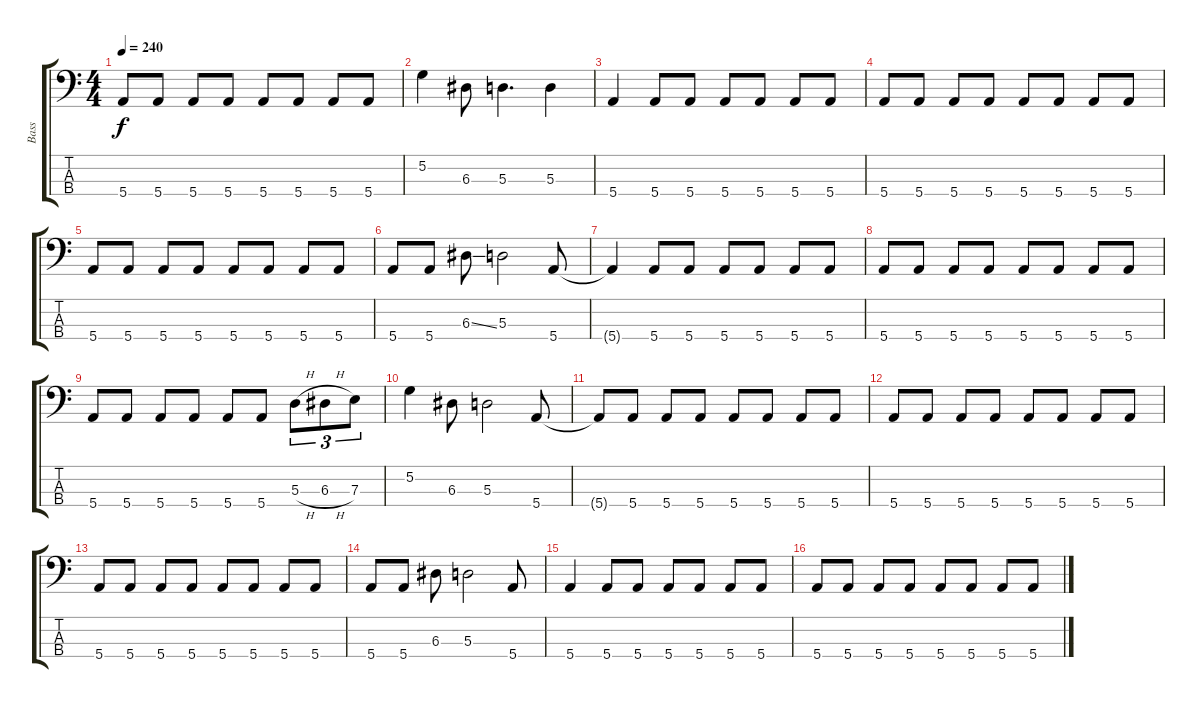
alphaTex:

\track ("Bass" "Bass") {instrument electricbassfinger}
\staff {score tabs}
\tuning (G2 D2 A1 E1) {hide}
\ts (4 4)
\tempo 240
\clef f4
\ks c
5.4.8{dy f} 5.4.8 5.4.8 5.4.8 5.4.8 5.4.8 5.4.8 5.4.8 |
5.2.4 6.3.8 5.3.4{d} 5.3.4 |
5.4.4 5.4.8 5.4.8 5.4.8 5.4.8 5.4.8 5.4.8 |
5.4.8 5.4.8 5.4.8 5.4.8 5.4.8 5.4.8 5.4.8 5.4.8 |
5.4.8 5.4.8 5.4.8 5.4.8 5.4.8 5.4.8 5.4.8 5.4.8 |
5.4.8 5.4.8 6.3{ss}.8 5.3.2 5.4.8 |
5.4{t}.4 5.4.8 5.4.8 5.4.8 5.4.8 5.4.8 5.4.8 |
5.4.8 5.4.8 5.4.8 5.4.8 5.4.8 5.4.8 5.4.8 5.4.8 |
5.4.8 5.4.8 5.4.8 5.4.8 5.4.8 5.4.8 5.3{h}.8{tu (3 2)} 6.3{h}.8{tu (3 2)} 7.3.8{tu (3 2)} |
5.2.4 6.3.8 5.3.2 5.4.8 |
5.4{t}.8 5.4.8 5.4.8 5.4.8 5.4.8 5.4.8 5.4.8 5.4.8 |
5.4.8 5.4.8 5.4.8 5.4.8 5.4.8 5.4.8 5.4.8 5.4.8 |
5.4.8 5.4.8 5.4.8 5.4.8 5.4.8 5.4.8 5.4.8 5.4.8 |
5.4.8 5.4.8 6.3.8 5.3.2 5.4.8 |
5.4.4 5.4.8 5.4.8 5.4.8 5.4.8 5.4.8 5.4.8 |
5.4.8 5.4.8 5.4.8 5.4.8 5.4.8 5.4.8 5.4.8 5.4.8
